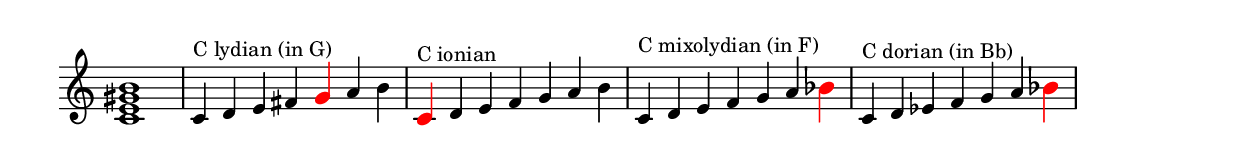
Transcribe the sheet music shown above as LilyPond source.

\version "2.17.9"
\include "english.ly"

\paper { 
  indent = #0
  ragged-right = ##t
  ragged-last = ##t
}

emphasisColor = #(x11-color 'ForestGreen)
emphasisColor = #red

emphasise = \once {
  \large
  \override NoteHead.color = \emphasisColor
  \override Stem.color = \emphasisColor

  % Would need to stop/restart staff for this to work; see
  % example of how to do that here:
  % http://lsr.dsi.unimi.it/LSR/Item?id=700 
  \override Staff.LedgerLineSpanner.color = \emphasisColor
}

\score {
  \new Score \with {
    \remove "System_start_delimiter_engraver"
    \remove "Bar_number_engraver"
  } {
    \new Staff {
      \relative c' {
        <c e gs b>1
      } |

      \time 7/4
      \small

      \relative c' {
        c4^\markup { \small "C lydian (in G)" } d e fs \emphasise g a b |
      }

      \relative c' {
        \emphasise c4^\markup { \small "C ionian" } d e f g a b |
      }

      \relative c' {
        c4^\markup { \small "C mixolydian (in F)" } d e f g a \emphasise bf |
      }

      \relative c' {
        c4^\markup { \small "C dorian (in Bb)" } d ef f g a \emphasise bf |
      }

      \break
    }
  }
}

\layout {
  \context {
    \Staff
    \remove "Time_signature_engraver"
  }
}